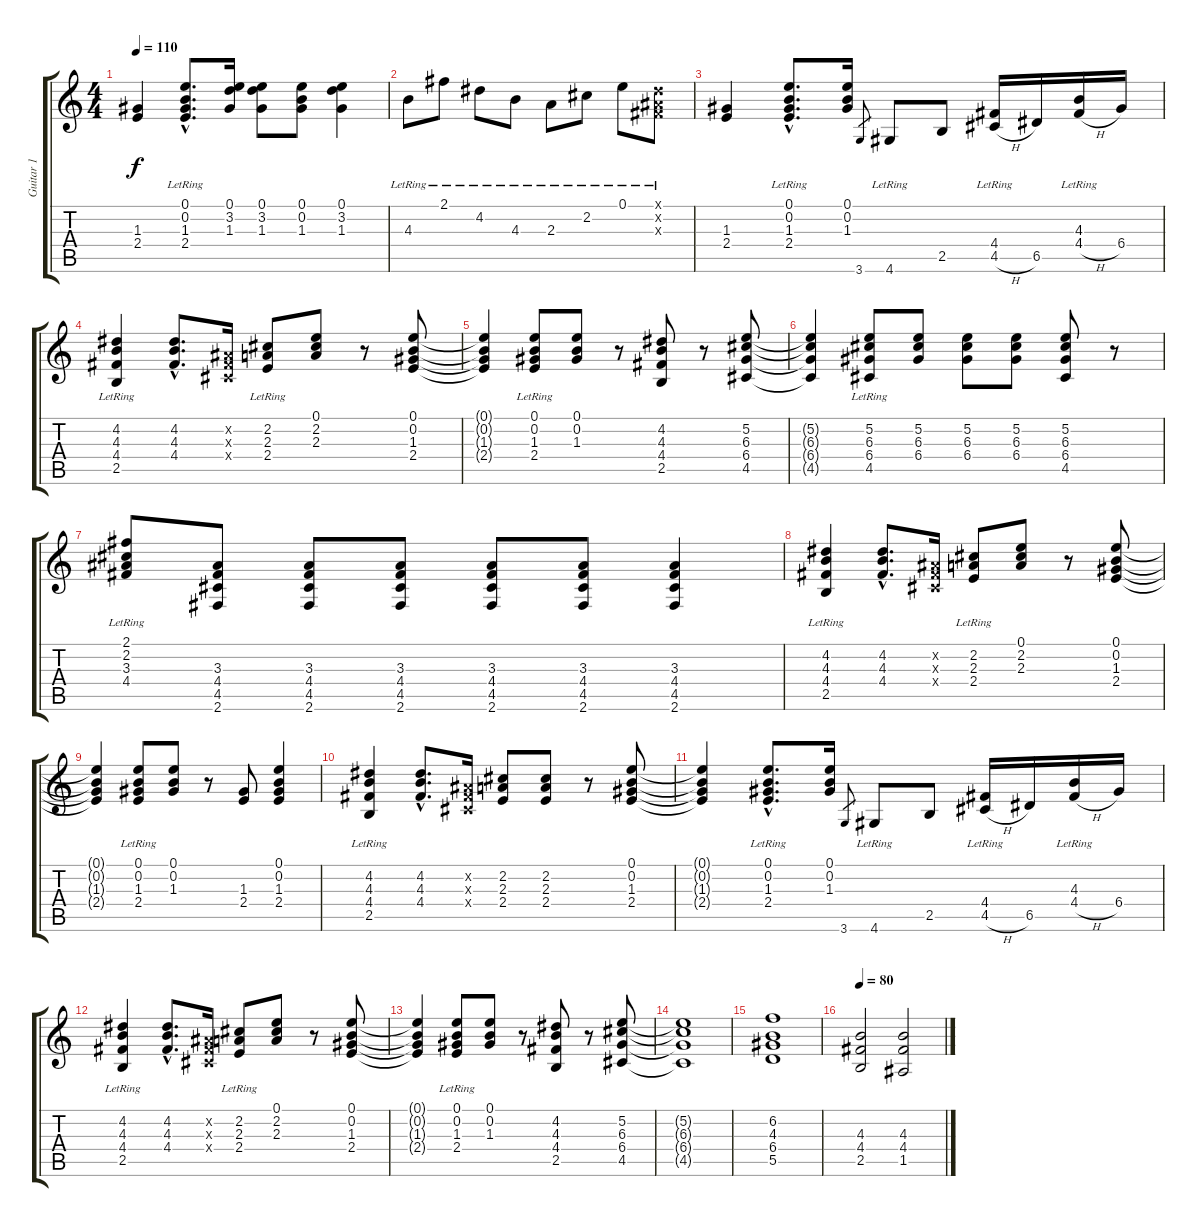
\track ("Guitar 1" "Guitar 1") {instrument acousticguitarsteel}
\staff {score tabs}
\tuning (E4 B3 G3 D3 A2 E2) {hide}
\ts (4 4)
\tempo 110
\clef g2
\ks c
(1.3 2.4).4{dy f} (0.1{hac} 0.2{hac} 1.3{hac} 2.4{hac lr}).8{d} (0.1 3.2 1.3).16 (0.1 3.2 1.3).8 (0.1 0.2 1.3).8 (0.1 3.2 1.3).4 |
4.3{lr}.8 2.1{lr}.8 4.2{lr}.8 4.3{lr}.8 2.3{lr}.8 2.2{lr}.8 0.1{lr}.8 (-1.1{lr x} -1.2{lr x} -1.3{lr x}).8 |
(1.3 2.4).4 (0.1{hac} 0.2{hac} 1.3{hac} 2.4{hac lr}).8{d} (0.1 0.2 1.3).16 3.6.8{gr} 4.6{lr}.8 2.5.8 (4.4{lr} 4.5{h}).16 6.5.16 (4.3{lr} 4.4{h}).16 6.4.16 |
(4.2 4.3 4.4 2.5{lr}).4 (4.2{hac} 4.3{hac} 4.4{hac}).8{d} (-1.2{x} -1.3{x} -1.4{x}).16 (2.2 2.3 2.4{lr}).8 (0.1 2.2 2.3).8 r.8 (0.1 0.2 1.3 2.4).8 |
(0.1{t} 0.2{t} 1.3{t} 2.4{t}).4 (0.1 0.2 1.3 2.4{lr}).8 (0.1 0.2 1.3).8 r.8 (4.2 4.3 4.4 2.5).8 r.8 (5.2 6.3 6.4 4.5).8 |
(5.2{t} 6.3{t} 6.4{t} 4.5{t}).4 (5.2 6.3 6.4 4.5{lr}).8 (5.2 6.3 6.4).8 (5.2 6.3 6.4).8 (5.2 6.3 6.4).8 (5.2 6.3 6.4 4.5).8 r.8 |
(2.1{lr} 2.2{lr} 3.3 4.4).8 (3.3 4.4 4.5 2.6).8 (3.3 4.4 4.5 2.6).8 (3.3 4.4 4.5 2.6).8 (3.3 4.4 4.5 2.6).8 (3.3 4.4 4.5 2.6).8 (3.3 4.4 4.5 2.6).4 |
(4.2 4.3 4.4 2.5{lr}).4 (4.2{hac} 4.3{hac} 4.4{hac}).8{d} (-1.2{x} -1.3{x} -1.4{x}).16 (2.2 2.3 2.4{lr}).8 (0.1 2.2 2.3).8 r.8 (0.1 0.2 1.3 2.4).8 |
(0.1{t} 0.2{t} 1.3{t} 2.4{t}).4 (0.1 0.2 1.3 2.4{lr}).8 (0.1 0.2 1.3).8 r.8 (1.3 2.4).8 (0.1 0.2 1.3 2.4).4 |
(4.2 4.3 4.4 2.5{lr}).4 (4.2{hac} 4.3{hac} 4.4{hac}).8{d} (-1.2{x} -1.3{x} -1.4{x}).16 (2.2 2.3 2.4).8 (2.2 2.3 2.4).8 r.8 (0.1 0.2 1.3 2.4).8 |
(0.1{t} 0.2{t} 1.3{t} 2.4{t}).4 (0.1{hac} 0.2{hac} 1.3{hac} 2.4{hac lr}).8{d} (0.1 0.2 1.3).16 3.6.8{gr} 4.6{lr}.8 2.5.8 (4.4{lr} 4.5{h}).16 6.5.16 (4.3{lr} 4.4{h}).16 6.4.16 |
(4.2 4.3 4.4 2.5{lr}).4 (4.2{hac} 4.3{hac} 4.4{hac}).8{d} (-1.2{x} -1.3{x} -1.4{x}).16 (2.2 2.3 2.4{lr}).8 (0.1 2.2 2.3).8 r.8 (0.1 0.2 1.3 2.4).8 |
(0.1{t} 0.2{t} 1.3{t} 2.4{t}).4 (0.1 0.2 1.3 2.4{lr}).8 (0.1 0.2 1.3).8 r.8 (4.2 4.3 4.4 2.5).8 r.8 (5.2 6.3 6.4 4.5).8 |
(5.2{t} 6.3{t} 6.4{t} 4.5{t}).1 |
(6.2 4.3 6.4 5.5).1 |
\tempo 80
(4.3 4.4 2.5).2 (4.3 4.4 1.5).2
